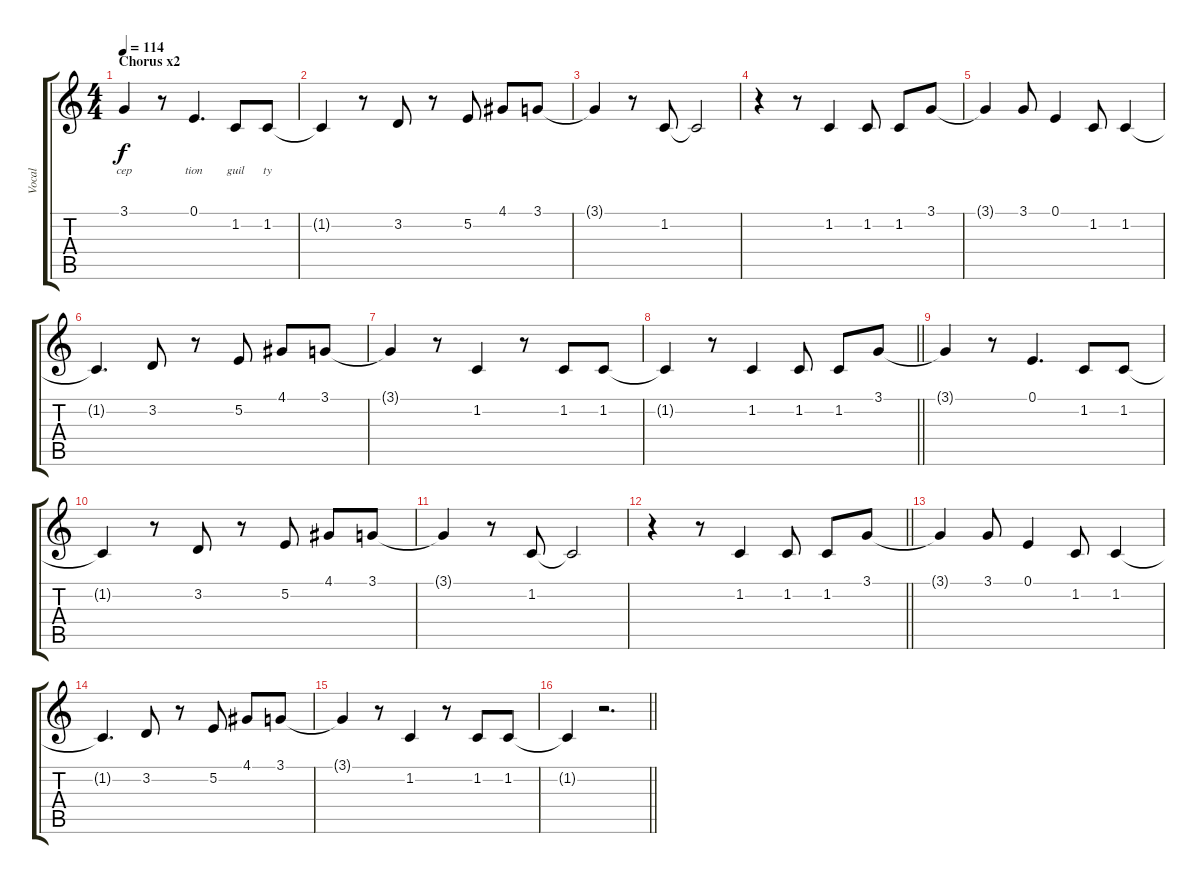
\track ("Vocal" "Vocal") {instrument acousticgrandpiano}
\staff {score tabs}
\tuning (E4 B3 G3 D3 A2 E2) {hide}
\ts (4 4)
\section ("" "Chorus x2")
\tempo 114
\clef g2
\ks c
3.1{t}.4{lyrics (0 "cep") lyrics (1 "") lyrics (2 "") lyrics (3 "") lyrics (4 "") dy f} r.8 0.1.4{d lyrics (0 "tion") lyrics (1 "") lyrics (2 "") lyrics (3 "") lyrics (4 "")} 1.2.8{lyrics (0 "guil") lyrics (1 "") lyrics (2 "") lyrics (3 "") lyrics (4 "")} 1.2.8{lyrics (0 "ty") lyrics (1 "") lyrics (2 "") lyrics (3 "") lyrics (4 "")} |
1.2{t}.4 r.8 3.2.8 r.8 5.2.8 4.1.8 3.1.8 |
3.1{t}.4 r.8 1.2.8 1.2{t}.2 |
r.4 r.8 1.2.4 1.2.8 1.2.8 3.1.8 |
3.1{t}.4 3.1.8 0.1.4 1.2.8 1.2.4 |
1.2{t}.4{d} 3.2.8 r.8 5.2.8 4.1.8 3.1.8 |
3.1{t}.4 r.8 1.2.4 r.8 1.2.8 1.2.8 |
\barLineRight lightlight
1.2{t}.4 r.8 1.2.4 1.2.8 1.2.8 3.1.8 |
\section ("" "")
3.1{t}.4 r.8 0.1.4{d} 1.2.8 1.2.8 |
1.2{t}.4 r.8 3.2.8 r.8 5.2.8 4.1.8 3.1.8 |
3.1{t}.4 r.8 1.2.8 1.2{t}.2 |
\barLineRight lightlight
r.4 r.8 1.2.4 1.2.8 1.2.8 3.1.8 |
3.1{t}.4 3.1.8 0.1.4 1.2.8 1.2.4 |
1.2{t}.4{d} 3.2.8 r.8 5.2.8 4.1.8 3.1.8 |
3.1{t}.4 r.8 1.2.4 r.8 1.2.8 1.2.8 |
\barLineRight lightlight
1.2{t}.4 r.2{d}
